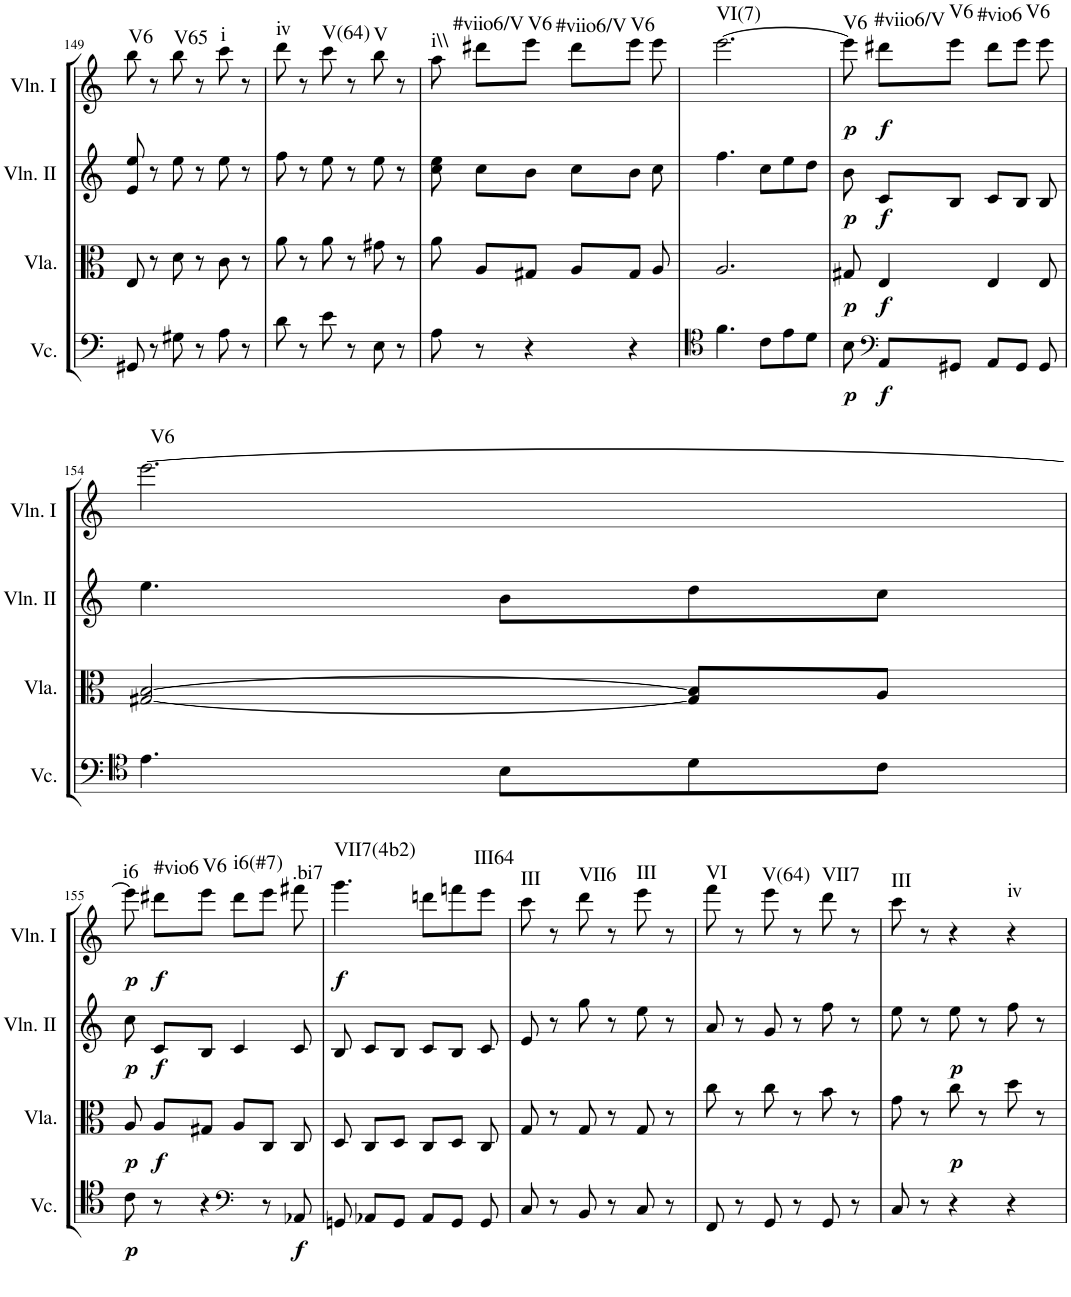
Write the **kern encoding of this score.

**kern	**dynam	**kern	**dynam	**kern	**dynam	**kern	**dynam	**harte
*part4	*part4	*part3	*part3	*part2	*part2	*part1	*part1	*part1
*staff4	*staff4	*staff3	*staff3	*staff2	*staff2	*staff1	*staff1	*
*I"Violoncello	*	*I"Viola	*	*I"Violin II	*	*I"Violin I	*	*
*I'Vc.	*	*I'Vla.	*	*I'Vln. II	*	*I'Vln. I	*	*
!!LO:PB:g=z
*clefF4	*	*clefC3	*	*clefG2	*	*clefG2	*	*
*k[]	*	*k[]	*	*k[]	*	*k[]	*	*
*M3/4	*	*M3/4	*	*M3/4	*	*M3/4	*	*
=149	=149	=149	=149	=149	=149	=149	=149	=149
!	!	!	!	!	!	!	!	!LO:H:kt=V6
8GG#X/	.	8E/	.	8e/ 8ee/	.	8bb\	.	N
8r	.	8r	.	8r	.	8r	.	.
!	!	!	!	!	!	!	!	!LO:H:kt=V65
8G#X\	.	8d\	.	8ee\	.	8bb\	.	N
8r	.	8r	.	8r	.	8r	.	.
!	!	!	!	!	!	!	!	!LO:H:kt=i
8A\	.	8c\	.	8ee\	.	8ccc\	.	N
8r	.	8r	.	8r	.	8r	.	.
=150	=150	=150	=150	=150	=150	=150	=150	=150
!	!	!	!	!	!	!	!	!LO:H:kt=iv
8d\	.	8a\	.	8ff\	.	8ddd\	.	N
8r	.	8r	.	8r	.	8r	.	.
!	!	!	!	!	!	!	!	!LO:H:kt=V(64)
8e\	.	8a\	.	8ee\	.	8ccc\	.	N
8r	.	8r	.	8r	.	8r	.	.
!	!	!	!	!	!	!	!	!LO:H:kt=V
8E\	.	8g#X\	.	8ee\	.	8bb\	.	N
8r	.	8r	.	8r	.	8r	.	.
=151	=151	=151	=151	=151	=151	=151	=151	=151
!	!	!	!	!	!	!	!	!LO:H:kt=i\\
8A\	.	8a\	.	8cc\ 8ee\	.	8aa\	.	N
!	!	!	!	!	!	!	!	!LO:H:kt=#viio6/V
8r	.	8A/L	.	8cc\L	.	8ddd#X\L	.	N
!	!	!	!	!	!	!	!	!LO:H:kt=V6
4r	.	8G#X/J	.	8b\J	.	8eee\J	.	N
!	!	!	!	!	!	!	!	!LO:H:kt=#viio6/V
.	.	8A/L	.	8cc\L	.	8ddd#\L	.	N
!	!	!	!	!	!	!	!	!LO:H:kt=V6
4r	.	8G#/J	.	8b\J	.	8eee\J	.	N
.	.	8A/	.	8cc\	.	8eee\	.	.
=152	=152	=152	=152	=152	=152	=152	=152	=152
*clefC4	*	*	*	*	*	*	*	*
!	!	!	!	!	!	!	!	!LO:H:kt=VI(7)
4.f\	.	2.A/	.	4.ff\	.	[2.eee\	.	N
8c\L	.	.	.	8cc\L	.	.	.	.
8e\	.	.	.	8ee\	.	.	.	.
8d\J	.	.	.	8dd\J	.	.	.	.
=153	=153	=153	=153	=153	=153	=153	=153	=153
!	!LO:DY:b	!	!LO:DY:b	!	!LO:DY:b	!	!LO:DY:b	!LO:H:kt=V6
8B\	p	8G#X/	p	8b\	p	8eee\]	p	N
*clefF4	*	*	*	*	*	*	*	*
!	!LO:DY:b	!	!LO:DY:b	!	!LO:DY:b	!	!LO:DY:b	!LO:H:kt=#viio6/V
8AA/L	f	4E/	f	8c/L	f	8ddd#X\L	f	N
!	!	!	!	!	!	!	!	!LO:H:kt=V6
8GG#X/J	.	.	.	8B/J	.	8eee\J	.	N
!	!	!	!	!	!	!	!	!LO:H:kt=#vio6
8AA/L	.	4E/	.	8c/L	.	8ddd#\L	.	N
!	!	!	!	!	!	!	!	!LO:H:kt=V6
8GG#/J	.	.	.	8B/J	.	8eee\J	.	N
8GG#/	.	8E/	.	8B/	.	8eee\	.	.
!!LO:LB:g=z
=154	=154	=154	=154	=154	=154	=154	=154	=154
*clefC4	*	*	*	*	*	*	*	*
!	!	!	!	!	!	!	!	!LO:H:kt=V6
4.e\	.	[2G#X/ [2B/	.	4.ee\	.	[2.eee\	.	N
8B\L	.	.	.	8b\L	.	.	.	.
8d\	.	8G#/] 8B/]L	.	8dd\	.	.	.	.
8c\J	.	8A/J	.	8cc\J	.	.	.	.
!!LO:LB:g=z
=155	=155	=155	=155	=155	=155	=155	=155	=155
!	!LO:DY:b	!	!LO:DY:b	!	!LO:DY:b	!	!LO:DY:b	!LO:H:kt=i6
8c\	p	8A/	p	8cc\	p	8eee\]	p	N
!	!	!	!LO:DY:b	!	!LO:DY:b	!	!LO:DY:b	!LO:H:kt=#vio6
8r	.	8A/L	f	8c/L	f	8ddd#X\L	f	N
!	!	!	!	!	!	!	!	!LO:H:kt=V6
4r	.	8G#X/J	.	8B/J	.	8eee\J	.	N
*clefF4	*	*	*	*	*	*	*	*
!	!	!	!	!	!	!	!	!LO:H:kt=i6(#7)
.	.	8A/L	.	4c/	.	8ddd#\L	.	N
8r	.	8C/J	.	.	.	8eee\J	.	.
!	!LO:DY:b	!	!	!	!	!	!	!LO:H:kt=.bi7
8AA-X/	f	8C/	.	8c/	.	8fff#X\	.	N
=156	=156	=156	=156	=156	=156	=156	=156	=156
!	!	!	!	!	!	!	!LO:DY:b	!LO:H:kt=VII7(4b2)
8GGn/	.	8D/	.	8B/	.	4.ggg\	f	N
8AA-X/L	.	8C/L	.	8c/L	.	.	.	.
8GG/J	.	8D/J	.	8B/J	.	.	.	.
8AA-/L	.	8C/L	.	8c/L	.	8dddn\L	.	.
8GG/J	.	8D/J	.	8B/J	.	8fffn\	.	.
!	!	!	!	!	!	!	!	!LO:H:kt=III64
8GG/	.	8C/	.	8c/	.	8eee\J	.	N
=157	=157	=157	=157	=157	=157	=157	=157	=157
!	!	!	!	!	!	!	!	!LO:H:kt=III
8C/	.	8G/	.	8e/	.	8ccc\	.	N
8r	.	8r	.	8r	.	8r	.	.
!	!	!	!	!	!	!	!	!LO:H:kt=VII6
8BB/	.	8G/	.	8gg\	.	8ddd\	.	N
8r	.	8r	.	8r	.	8r	.	.
!	!	!	!	!	!	!	!	!LO:H:kt=III
8C/	.	8G/	.	8ee\	.	8eee\	.	N
8r	.	8r	.	8r	.	8r	.	.
=158	=158	=158	=158	=158	=158	=158	=158	=158
!	!	!	!	!	!	!	!	!LO:H:kt=VI
8FF/	.	8cc\	.	8a/	.	8fff\	.	N
8r	.	8r	.	8r	.	8r	.	.
!	!	!	!	!	!	!	!	!LO:H:kt=V(64)
8GG/	.	8cc\	.	8g/	.	8eee\	.	N
8r	.	8r	.	8r	.	8r	.	.
!	!	!	!	!	!	!	!	!LO:H:kt=VII7
8GG/	.	8b\	.	8ff\	.	8ddd\	.	N
8r	.	8r	.	8r	.	8r	.	.
=159	=159	=159	=159	=159	=159	=159	=159	=159
!	!	!	!	!	!	!	!	!LO:H:kt=III
8C/	.	8g\	.	8ee\	.	8ccc\	.	N
8r	.	8r	.	8r	.	8r	.	.
!	!	!	!LO:DY:b	!	!LO:DY:b	!	!	!
4r	.	8cc\	p	8ee\	p	4r	.	.
.	.	8r	.	8r	.	.	.	.
!	!	!	!	!	!	!	!	!LO:H:kt=iv
4r	.	8dd\	.	8ff\	.	4r	.	N
.	.	8r	.	8r	.	.	.	.
=	=	=	=	=	=	=	=	=
*-	*-	*-	*-	*-	*-	*-	*-	*-
